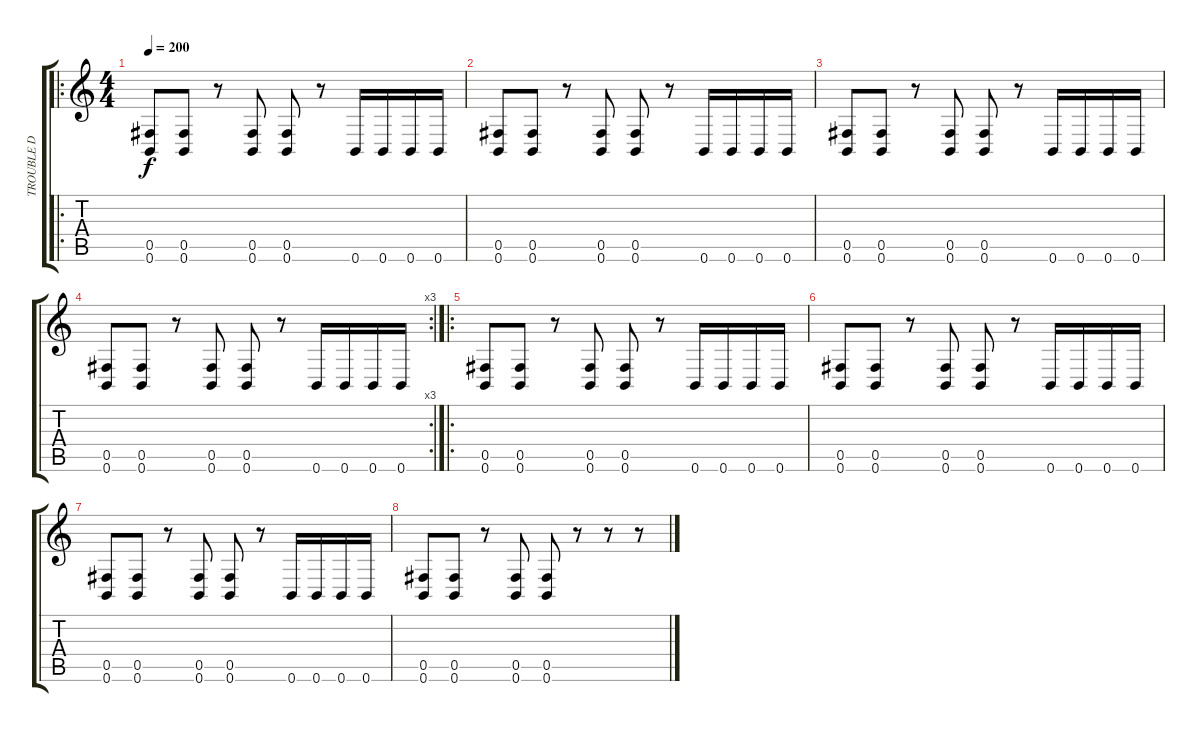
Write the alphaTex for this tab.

\track ("TROUBLE D" "TROUBLE D") {instrument electricbassfinger}
\staff {score tabs}
\tuning (Db4 Ab3 E3 B2 Gb2 B1) {hide}
\ro
\ts (4 4)
\tempo 200
\clef g2
\ks c
(0.5 0.6).8{dy f} (0.5 0.6).8 r.8 (0.5 0.6).8 (0.5 0.6).8 r.8 0.6.16 0.6.16 0.6.16 0.6.16 |
(0.5 0.6).8 (0.5 0.6).8 r.8 (0.5 0.6).8 (0.5 0.6).8 r.8 0.6.16 0.6.16 0.6.16 0.6.16 |
(0.5 0.6).8 (0.5 0.6).8 r.8 (0.5 0.6).8 (0.5 0.6).8 r.8 0.6.16 0.6.16 0.6.16 0.6.16 |
\rc 3
(0.5 0.6).8 (0.5 0.6).8 r.8 (0.5 0.6).8 (0.5 0.6).8 r.8 0.6.16 0.6.16 0.6.16 0.6.16 |
\ro
(0.5 0.6).8 (0.5 0.6).8 r.8 (0.5 0.6).8 (0.5 0.6).8 r.8 0.6.16 0.6.16 0.6.16 0.6.16 |
(0.5 0.6).8 (0.5 0.6).8 r.8 (0.5 0.6).8 (0.5 0.6).8 r.8 0.6.16 0.6.16 0.6.16 0.6.16 |
(0.5 0.6).8 (0.5 0.6).8 r.8 (0.5 0.6).8 (0.5 0.6).8 r.8 0.6.16 0.6.16 0.6.16 0.6.16 |
(0.5 0.6).8 (0.5 0.6).8 r.8 (0.5 0.6).8 (0.5 0.6).8 r.8 r.8 r.8
